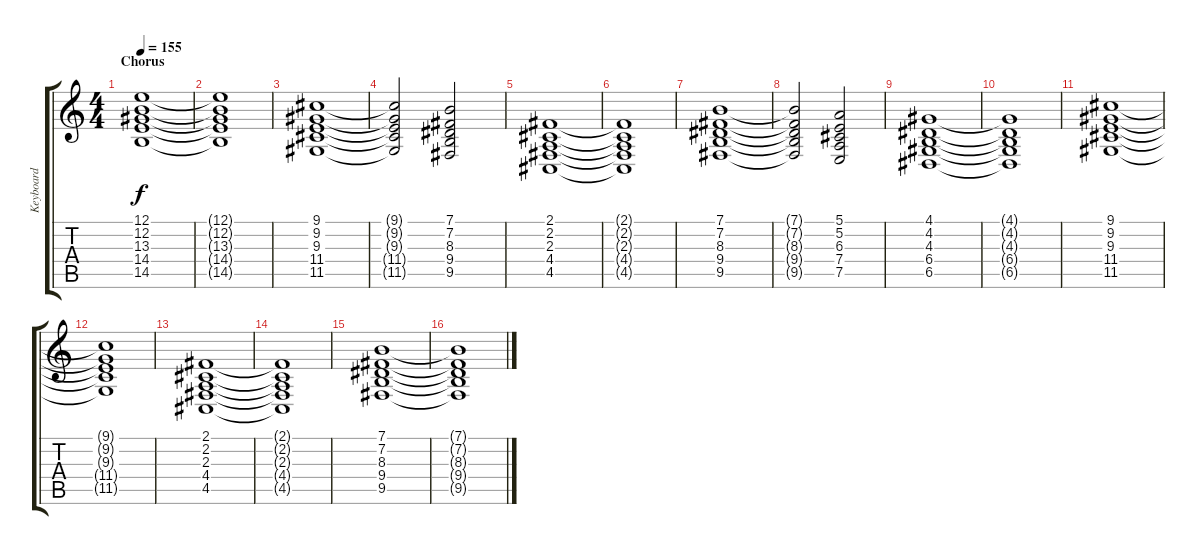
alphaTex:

\track ("Keyboard" "Keyboard") {instrument stringensemble1}
\staff {score tabs}
\tuning (E4 B3 G3 D3 A2 E2) {hide}
\ts (4 4)
\section ("" "Chorus")
\tempo 155
\clef g2
\ks c
(12.1 12.2 13.3 14.4 14.5).1{dy f} |
(12.1{t} 12.2{t} 13.3{t} 14.4{t} 14.5{t}).1 |
(9.1 9.2 9.3 11.4 11.5).1 |
(9.1{t} 9.2{t} 9.3{t} 11.4{t} 11.5{t}).2 (7.1 7.2 8.3 9.4 9.5).2 |
(2.1 2.2 2.3 4.4 4.5).1 |
(2.1{t} 2.2{t} 2.3{t} 4.4{t} 4.5{t}).1 |
(7.1 7.2 8.3 9.4 9.5).1 |
(7.1{t} 7.2{t} 8.3{t} 9.4{t} 9.5{t}).2 (5.1 5.2 6.3 7.4 7.5).2 |
(4.1 4.2 4.3 6.4 6.5).1 |
(4.1{t} 4.2{t} 4.3{t} 6.4{t} 6.5{t}).1 |
(9.1 9.2 9.3 11.4 11.5).1 |
(9.1{t} 9.2{t} 9.3{t} 11.4{t} 11.5{t}).1 |
(2.1 2.2 2.3 4.4 4.5).1 |
(2.1{t} 2.2{t} 2.3{t} 4.4{t} 4.5{t}).1 |
(7.1 7.2 8.3 9.4 9.5).1 |
(7.1{t} 7.2{t} 8.3{t} 9.4{t} 9.5{t}).1
